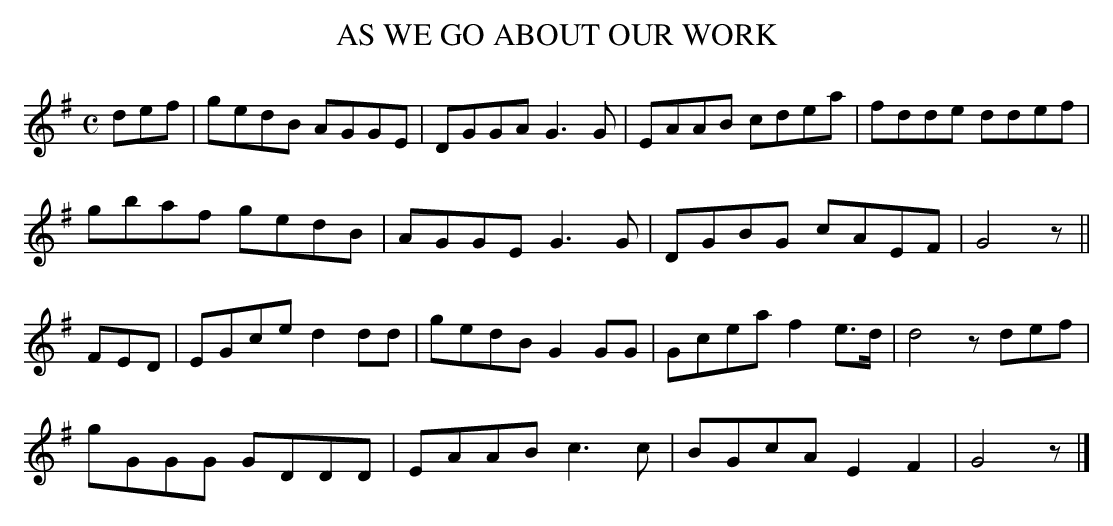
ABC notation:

X:1
T:AS WE GO ABOUT OUR WORK
Y:"slow with expression"
M:C
L:1/8
K:G
def|gedB AGGE|DGGA G3G|EAAB cdea|fdde ddef|
gbaf gedB|AGGE G3G|DGBG cAEF|G4z||
FED|EGce d2dd|gedB G2GG|Gcea f2e>d|d4zdef|
gGGG GDDD|EAAB c3c|BGcA E2F2|G4z|]
